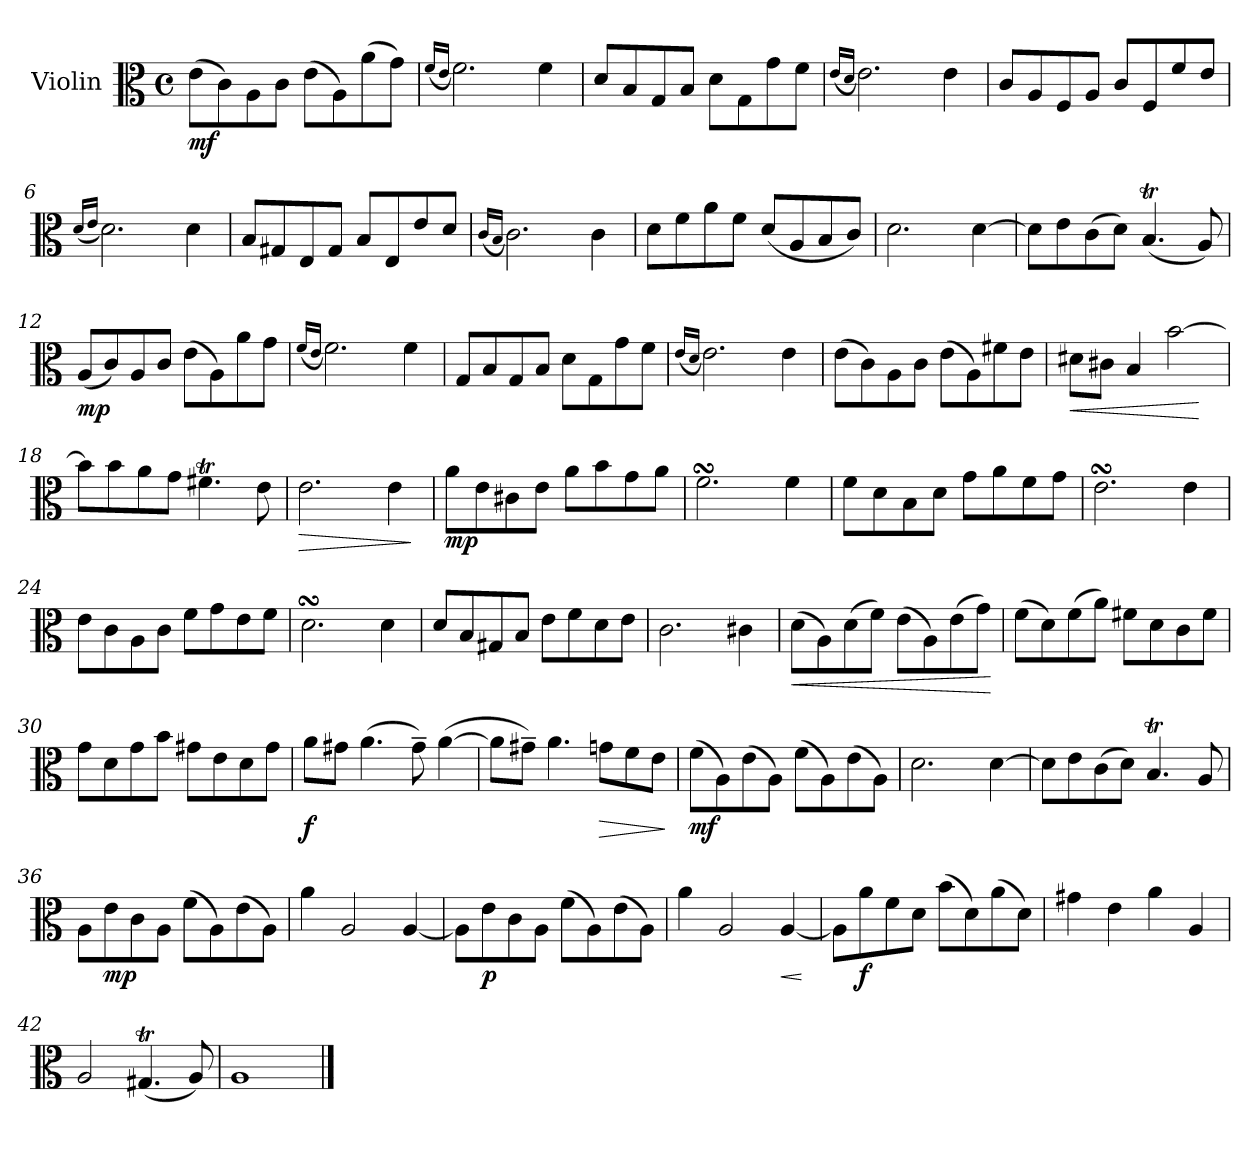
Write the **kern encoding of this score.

**kern	**dynam
*part1	*part1
*staff1	*staff1
*I"Violin	*
*I'Vln	*
*clefC3	*
*k[]	*
*M4/4	*
*met(c)	*
*MM80	*
=1	=1
!	!LO:DY:b
(>8e\L	mf
8c\)	.
8A\	.
8c\J	.
(>8e\L	.
8A\)	.
(>8a\	.
8g\J)	.
=2	=2
(<16qf/LL	.
16qe/JJ	.
2.f\)	.
4f\	.
=3	=3
8d/L	.
8B/	.
8G/	.
8B/J	.
8d\L	.
8G\	.
8g\	.
8f\J	.
=4	=4
(<16qe/LL	.
16qd/JJ	.
2.e\)	.
4e\	.
=5	=5
8c/L	.
8A/	.
8F/	.
8A/J	.
8c/L	.
8F/	.
8f/	.
8e/J	.
=6	=6
(<16qd/LL	.
16qe/JJ	.
2.d\)	.
4d\	.
!!LO:LB:g=z
=7	=7
8B/L	.
8G#X/	.
8E/	.
8G#/J	.
8B/L	.
8E/	.
8e/	.
8d/J	.
=8	=8
(<16qc/LL	.
16qB/JJ	.
2.c\)	.
4c\	.
=9	=9
8d\L	.
8f\	.
8a\	.
8f\J	.
(<8d/L	.
8A/	.
8B/	.
8c/J)	.
=10	=10
2.d\	.
[4d\	.
=11	=11
8d\L]	.
8e\	.
(>8c\	.
8d\J)	.
(<4.Bt/	.
8A/)	.
!!LO:LB:g=z
=12	=12
!	!LO:DY:b
(<8A/L	mp
8c/)	.
8A/	.
8c/J	.
(>8e\L	.
8A\)	.
8a\	.
8g\J	.
=13	=13
(<16qf/LL	.
16qe/JJ	.
2.f\)	.
4f\	.
=14	=14
8G/L	.
8B/	.
8G/	.
8B/J	.
8d\L	.
8G\	.
8g\	.
8f\J	.
=15	=15
(<16qe/LL	.
16qd/JJ	.
2.e\)	.
4e\	.
!!LO:LB:g=z
=16	=16
(>8e\L	.
8c\)	.
8A\	.
8c\J	.
(>8e\L	.
8A\)	.
8f#X\	.
8e\J	.
=17	=17
!	!LO:HP:b
8d#X\L	<
8c#X\J	.
4B/	.
[2b\	.
.	[
=18	=18
8b\L]	.
8b\	.
8a\	.
8g\J	.
4.f#Xt\	.
8e\	.
=19	=19
!	!LO:HP:b
2.e\	>
4e\	.
.	]
!!LO:LB:g=z
=20	=20
!	!LO:DY:b
8a\L	mp
8e\	.
8c#X\	.
8e\J	.
8a\L	.
8b\	.
8g\	.
8a\J	.
=21	=21
2.fsSSs\	.
4f\	.
=22	=22
8f\L	.
8d\	.
8B\	.
8d\J	.
8g\L	.
8a\	.
8f\	.
8g\J	.
=23	=23
2.esSsS\	.
4e\	.
=24	=24
8e\L	.
8c\	.
8A\	.
8c\J	.
8f\L	.
8g\	.
8e\	.
8f\J	.
=25	=25
2.dsSSS\	.
4d\	.
!!LO:LB:g=z
=26	=26
8d/L	.
8B/	.
8G#X/	.
8B/J	.
8e\L	.
8f\	.
8d\	.
8e\J	.
=27	=27
2.c\	.
4c#X\	.
=28	=28
!	!LO:HP:b
(>8d\L	<
8A\)	.
(>8d\	.
8f\J)	.
(>8e\L	.
8A\)	.
(>8e\	.
8g\J)	.
.	[
=29	=29
(>8f\L	.
8d\)	.
(>8f\	.
8a\J)	.
8f#X\L	.
8d\	.
8c\	.
8f#\J	.
=30	=30
8g\L	.
8d\	.
8g\	.
8b\J	.
8g#X\L	.
8e\	.
8d\	.
8g#\J	.
=31	=31
!	!LO:DY:b
8a\L	f
8g#X\J	.
(>4.a\	.
8g#~\)	.
(>[4a\	.
!!LO:LB:g=z
=32	=32
8a\L]	.
8g#X~\J)	.
4.a\	.
!	!LO:HP:b
8gn\L	>
8f\	.
8e\J	.
.	]
=33	=33
!	!LO:DY:b
(>8f\L	mf
8A\)	.
(>8e\	.
8A\J)	.
(>8f\L	.
8A\)	.
(>8e\	.
8A\J)	.
=34	=34
2.d\	.
[4d\	.
=35	=35
8d\L]	.
8e\	.
(>8c\	.
8d\J)	.
4.Bt/	.
8A/	.
=36	=36
8A\L	.
!	!LO:DY:b
8e\	mp
8c\	.
8A\J	.
(>8f\L	.
8A\)	.
(>8e\	.
8A\J)	.
=37	=37
4a\	.
2A/	.
[4A/	.
=38	=38
8A\L]	.
!	!LO:DY:b
8e\	p
8c\	.
8A\J	.
(>8f\L	.
8A\)	.
(>8e\	.
8A\J)	.
!!LO:LB:g=z
=39	=39
4a\	.
2A/	.
!	!LO:HP:b
[4A/	<
.	[
=40	=40
8A\L]	.
!	!LO:DY:b
8a\	f
8f\	.
8d\J	.
(>8b\L	.
8d\)	.
(>8a\	.
8d\J)	.
=41	=41
4g#X\	.
4e\	.
4a\	.
4A/	.
=42	=42
2A/	.
(<4.G#Xt/	.
8A/)	.
=43	=43
1A	.
==	==
*-	*-
